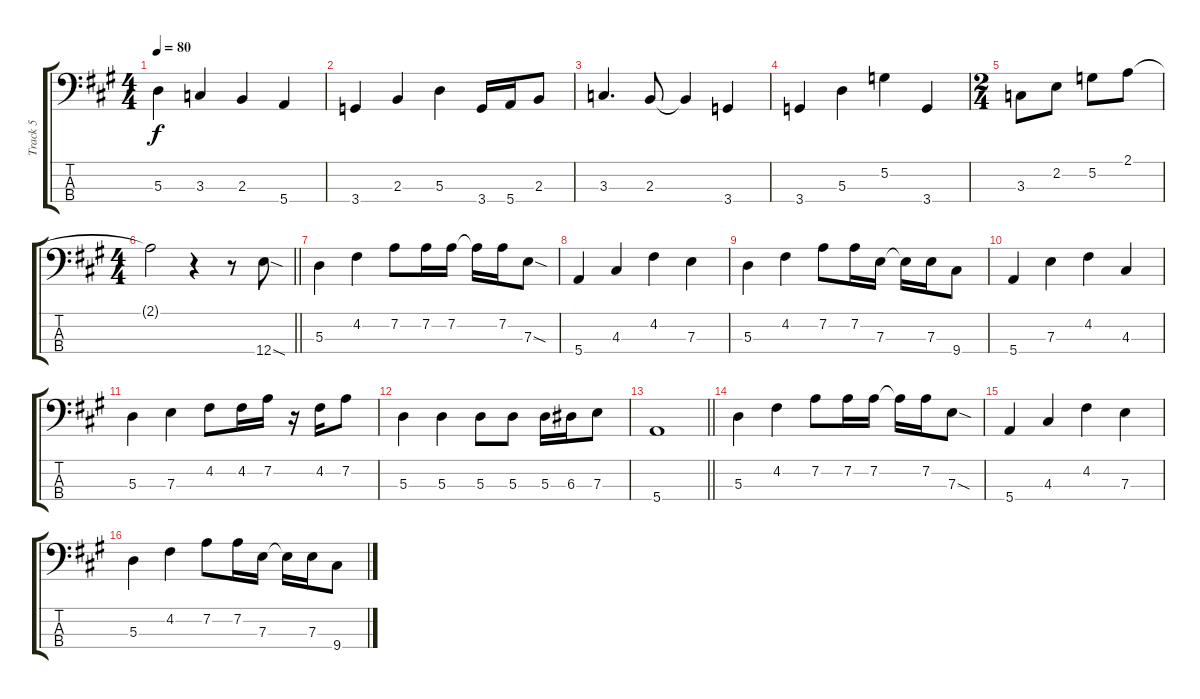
\track ("Track 5" "Track 5") {instrument electricbassfinger}
\staff {score tabs}
\tuning (G2 D2 A1 E1) {hide}
\ts (4 4)
\tempo 80
\clef f4
\ks a
5.3.4{dy f} 3.3.4 2.3.4 5.4.4 |
3.4.4 2.3.4 5.3.4 3.4.16 5.4.16 2.3.8 |
3.3.4{d} 2.3.8 2.3{t}.4 3.4.4 |
3.4.4 5.3.4 5.2.4 3.4.4 |
\ts (2 4)
3.3.8 2.2.8 5.2.8 2.1.8 |
\ts (4 4)
\barLineRight lightlight
2.1{t}.2 r.4 r.8 12.4{sod}.8 |
5.3.4 4.2.4 7.2.8 7.2.16 7.2.16 7.2{t}.16 7.2.16 7.3{sod}.8 |
5.4.4 4.3.4 4.2.4 7.3.4 |
5.3.4 4.2.4 7.2.8 7.2.16 7.3.16 7.3{t}.16 7.3.16 9.4.8 |
5.4.4 7.3.4 4.2.4 4.3.4 |
5.3.4 7.3.4 4.2.8 4.2.16 7.2.16 r.16 4.2.16 7.2.8 |
5.3.4 5.3.4 5.3.8 5.3.8 5.3.16 6.3.16 7.3.8 |
\barLineRight lightlight
5.4.1 |
5.3.4 4.2.4 7.2.8 7.2.16 7.2.16 7.2{t}.16 7.2.16 7.3{sod}.8 |
5.4.4 4.3.4 4.2.4 7.3.4 |
5.3.4 4.2.4 7.2.8 7.2.16 7.3.16 7.3{t}.16 7.3.16 9.4.8
